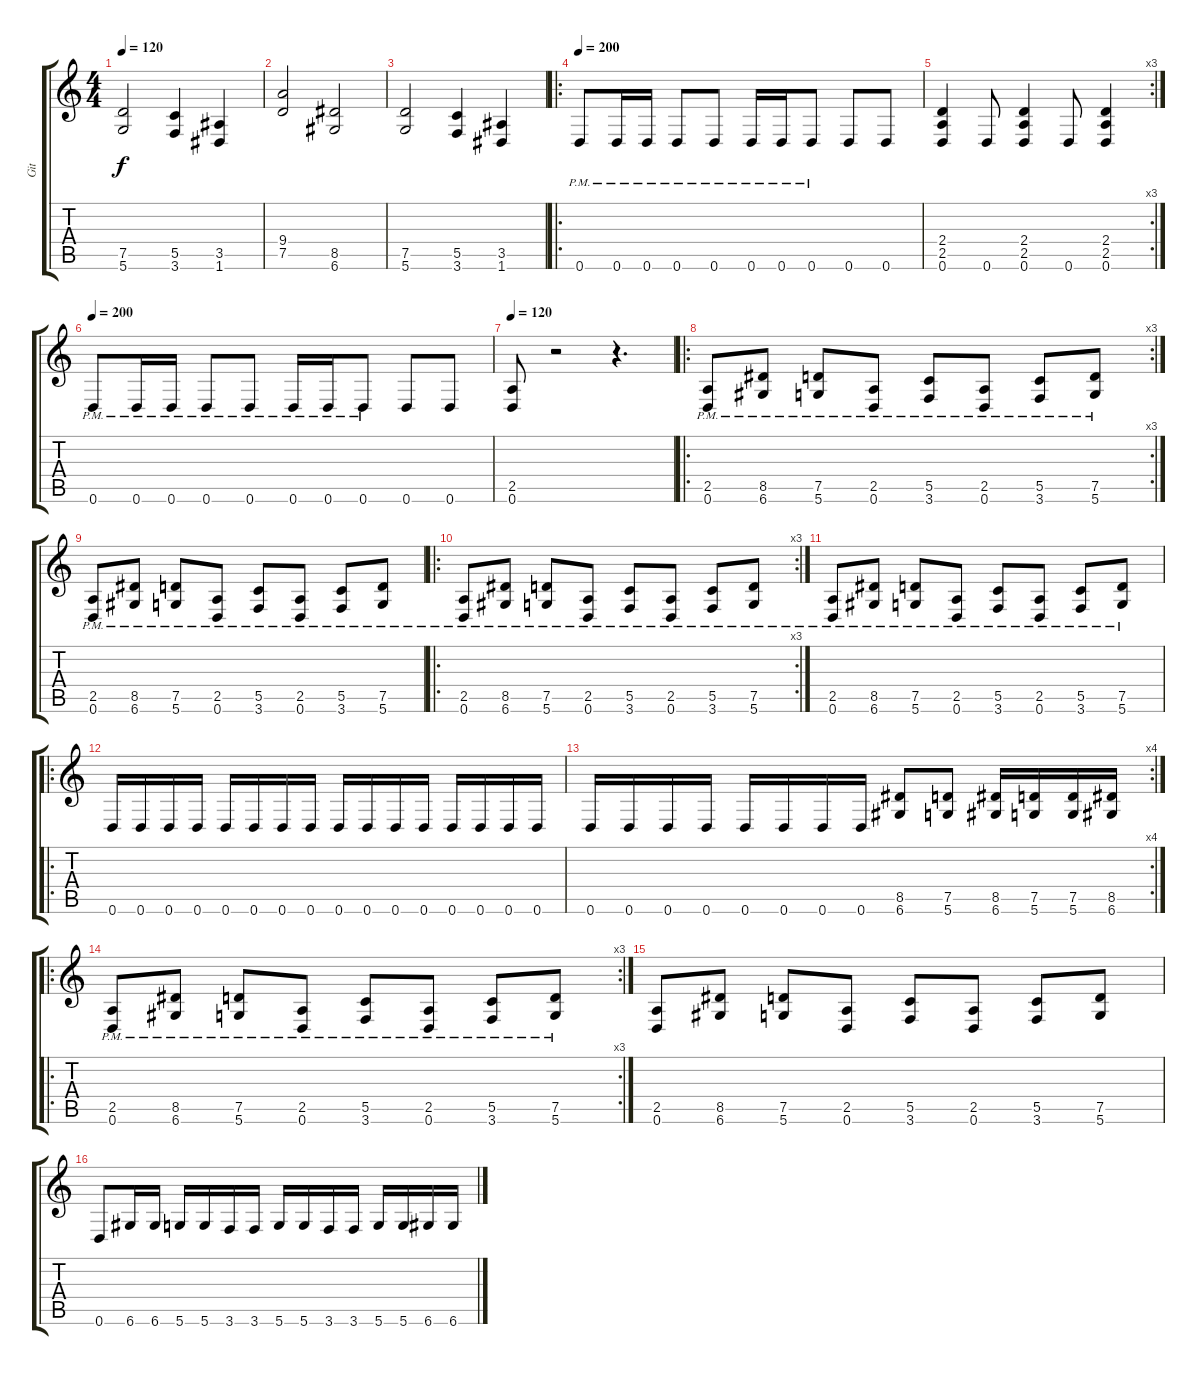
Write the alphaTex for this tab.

\track ("Git" "Git") {instrument distortionguitar}
\staff {score tabs}
\tuning (D4 A3 F3 C3 G2 D2) {hide}
\ts (4 4)
\tempo 120
\clef g2
\ks c
(7.5 5.6).2{dy f} (5.5 3.6).4 (3.5 1.6).4 |
(9.4 7.5).2 (8.5 6.6).2 |
(7.5 5.6).2 (5.5 3.6).4 (3.5 1.6).4 |
\ro
\tempo 200
0.6{pm}.8 0.6{pm}.16 0.6{pm}.16 0.6{pm}.8 0.6{pm}.8 0.6{pm}.16 0.6{pm}.16 0.6{pm}.8 0.6.8 0.6.8 |
\rc 3
(2.4 2.5 0.6).4 0.6.8 (2.4 2.5 0.6).4 0.6.8 (2.4 2.5 0.6).4 |
\tempo 200
0.6{pm}.8 0.6{pm}.16 0.6{pm}.16 0.6{pm}.8 0.6{pm}.8 0.6{pm}.16 0.6{pm}.16 0.6{pm}.8 0.6.8 0.6.8 |
\tempo 120
(2.5 0.6).8 r.2 r.4{d} |
\ro
\rc 3
(2.5{pm} 0.6{pm}).8 (8.5{pm} 6.6{pm}).8 (7.5{pm} 5.6{pm}).8 (2.5{pm} 0.6{pm}).8 (5.5{pm} 3.6{pm}).8 (2.5{pm} 0.6{pm}).8 (5.5{pm} 3.6{pm}).8 (7.5{pm} 5.6{pm}).8 |
(2.5{pm} 0.6{pm}).8 (8.5{pm} 6.6{pm}).8 (7.5{pm} 5.6{pm}).8 (2.5{pm} 0.6{pm}).8 (5.5{pm} 3.6{pm}).8 (2.5{pm} 0.6{pm}).8 (5.5{pm} 3.6{pm}).8 (7.5{pm} 5.6{pm}).8 |
\ro
\rc 3
(2.5{pm} 0.6{pm}).8 (8.5{pm} 6.6{pm}).8 (7.5{pm} 5.6{pm}).8 (2.5{pm} 0.6{pm}).8 (5.5{pm} 3.6{pm}).8 (2.5{pm} 0.6{pm}).8 (5.5{pm} 3.6{pm}).8 (7.5{pm} 5.6{pm}).8 |
(2.5{pm} 0.6{pm}).8 (8.5{pm} 6.6{pm}).8 (7.5{pm} 5.6{pm}).8 (2.5{pm} 0.6{pm}).8 (5.5{pm} 3.6{pm}).8 (2.5{pm} 0.6{pm}).8 (5.5{pm} 3.6{pm}).8 (7.5{pm} 5.6{pm}).8 |
\ro
0.6.16 0.6.16 0.6.16 0.6.16 0.6.16 0.6.16 0.6.16 0.6.16 0.6.16 0.6.16 0.6.16 0.6.16 0.6.16 0.6.16 0.6.16 0.6.16 |
\rc 4
0.6.16 0.6.16 0.6.16 0.6.16 0.6.16 0.6.16 0.6.16 0.6.16 (8.5 6.6).8 (7.5 5.6).8 (8.5 6.6).16 (7.5 5.6).16 (7.5 5.6).16 (8.5 6.6).16 |
\ro
\rc 3
(2.5{pm} 0.6{pm}).8 (8.5{pm} 6.6{pm}).8 (7.5{pm} 5.6{pm}).8 (2.5{pm} 0.6{pm}).8 (5.5{pm} 3.6{pm}).8 (2.5{pm} 0.6{pm}).8 (5.5{pm} 3.6{pm}).8 (7.5{pm} 5.6{pm}).8 |
(2.5 0.6).8 (8.5 6.6).8 (7.5 5.6).8 (2.5 0.6).8 (5.5 3.6).8 (2.5 0.6).8 (5.5 3.6).8 (7.5 5.6).8 |
0.6.8 6.6.16 6.6.16 5.6.16 5.6.16 3.6.16 3.6.16 5.6.16 5.6.16 3.6.16 3.6.16 5.6.16 5.6.16 6.6.16 6.6.16
